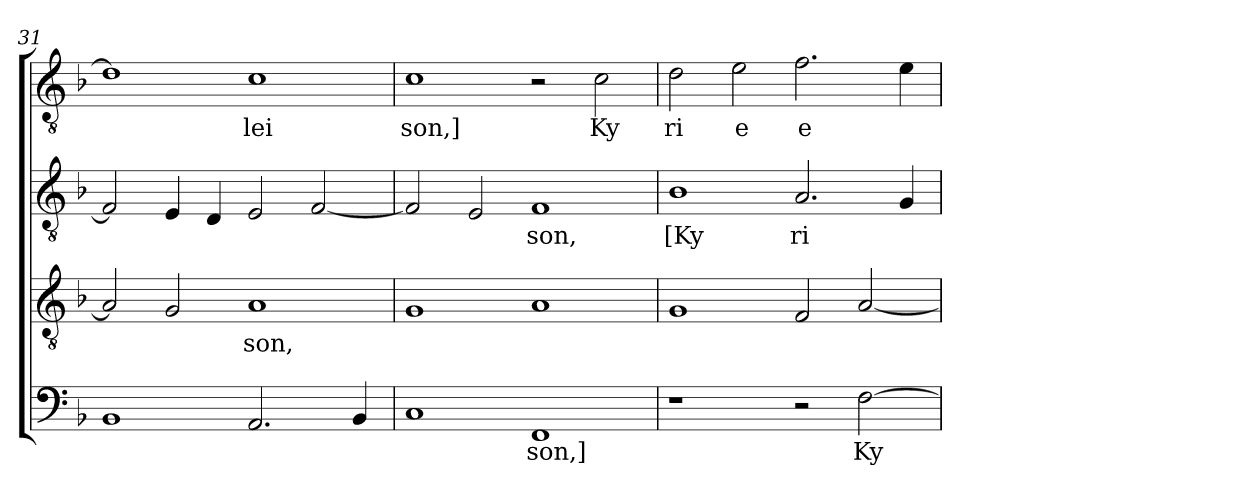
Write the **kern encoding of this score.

**kern	**text	**kern	**text	**kern	**text	**kern	**text
*part4	*part4	*part3	*part3	*part2	*part2	*part1	*part1
*staff4	*staff4	*staff3	*staff3	*staff2	*staff2	*staff1	*staff1
*clefF4	*	*clefGv2	*	*clefGv2	*	*clefGv2	*
*k[b-]	*	*k[b-]	*	*k[b-]	*	*k[b-]	*
*F:	*	*F:	*	*F:	*	*F:	*
=31	=31	=31	=31	=31	=31	=31	=31
1BB-	.	2A/]	.	2F/]	.	1d]	.
.	.	2G/	.	4E/	.	.	.
.	.	.	.	4D/	.	.	.
!	!	!	!LO:LY:b	!	!	!	!LO:LY:b
2.AA/	.	1A	son,	2E/	.	1c	lei
.	.	.	.	[<2F/	.	.	.
4BB-/	.	.	.	.	.	.	.
=32	=32	=32	=32	=32	=32	=32	=32
!	!	!	!	!	!	!	!LO:LY:b
1C	.	1G	.	2F/]	.	1c	son,]
.	.	.	.	2E/	.	.	.
!	!LO:LY:b	!	!	!	!LO:LY:b	!	!
1FF	-son,]	1A	.	1F	son,	2r	.
!	!	!	!	!	!	!	!LO:LY:b
.	.	.	.	.	.	2c\	Ky
=33	=33	=33	=33	=33	=33	=33	=33
!	!	!	!	!	!LO:LY:b	!	!LO:LY:b
1r	.	1G	.	1B-	[Ky	2d\	ri
!	!	!	!	!	!	!	!LO:LY:b
.	.	.	.	.	.	2e\	e
!	!	!	!	!	!LO:LY:b	!	!LO:LY:b
2r	.	2F/	.	2.A/	ri	2.f\	e
!	!LO:LY:b	!	!	!	!	!	!
[>2F\	Ky-	[<2A/	.	.	.	.	.
.	.	.	.	4G/	.	4e\	.
=	=	=	=	=	=	=	=
*-	*-	*-	*-	*-	*-	*-	*-
